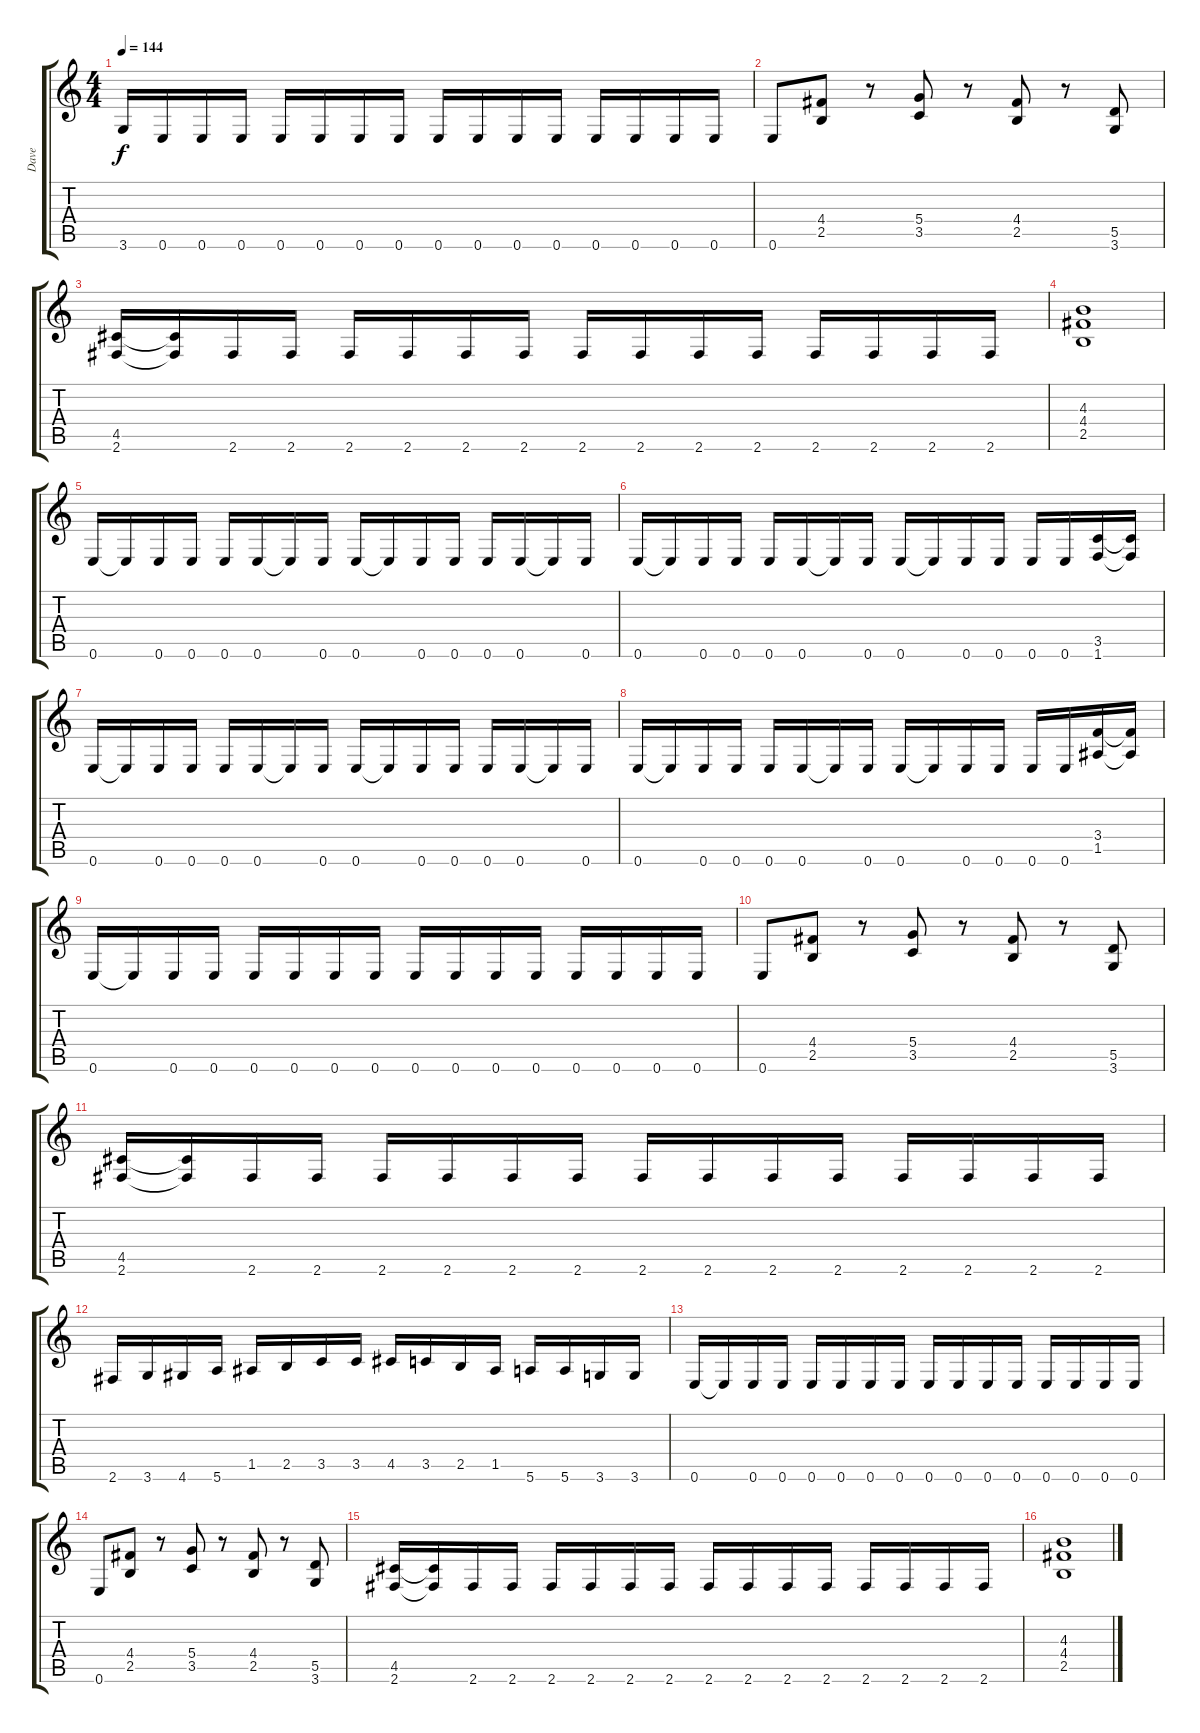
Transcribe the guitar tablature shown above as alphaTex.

\track ("Dave" "Dave") {instrument distortionguitar}
\staff {score tabs}
\tuning (E4 B3 G3 D3 A2 E2) {hide}
\ts (4 4)
\tempo 144
\clef g2
\ks c
3.6{t}.16{dy f} 0.6.16 0.6.16 0.6.16 0.6.16 0.6.16 0.6.16 0.6.16 0.6.16 0.6.16 0.6.16 0.6.16 0.6.16 0.6.16 0.6.16 0.6.16 |
0.6.8 (4.4 2.5).8 r.8 (5.4 3.5).8 r.8 (4.4 2.5).8 r.8 (5.5 3.6).8 |
(4.5 2.6).16 (4.5{t} 2.6{t}).16 2.6.16 2.6.16 2.6.16 2.6.16 2.6.16 2.6.16 2.6.16 2.6.16 2.6.16 2.6.16 2.6.16 2.6.16 2.6.16 2.6.16 |
(4.3 4.4 2.5).1 |
0.6.16 0.6{t}.16 0.6.16 0.6.16 0.6.16 0.6.16 0.6{t}.16 0.6.16 0.6.16 0.6{t}.16 0.6.16 0.6.16 0.6.16 0.6.16 0.6{t}.16 0.6.16 |
0.6.16 0.6{t}.16 0.6.16 0.6.16 0.6.16 0.6.16 0.6{t}.16 0.6.16 0.6.16 0.6{t}.16 0.6.16 0.6.16 0.6.16 0.6.16 (3.5 1.6).16 (3.5{t} 1.6{t}).16 |
0.6.16 0.6{t}.16 0.6.16 0.6.16 0.6.16 0.6.16 0.6{t}.16 0.6.16 0.6.16 0.6{t}.16 0.6.16 0.6.16 0.6.16 0.6.16 0.6{t}.16 0.6.16 |
0.6.16 0.6{t}.16 0.6.16 0.6.16 0.6.16 0.6.16 0.6{t}.16 0.6.16 0.6.16 0.6{t}.16 0.6.16 0.6.16 0.6.16 0.6.16 (3.4 1.5).16 (3.4{t} 1.5{t}).16 |
0.6.16 0.6{t}.16 0.6.16 0.6.16 0.6.16 0.6.16 0.6.16 0.6.16 0.6.16 0.6.16 0.6.16 0.6.16 0.6.16 0.6.16 0.6.16 0.6.16 |
0.6.8 (4.4 2.5).8 r.8 (5.4 3.5).8 r.8 (4.4 2.5).8 r.8 (5.5 3.6).8 |
(4.5 2.6).16 (4.5{t} 2.6{t}).16 2.6.16 2.6.16 2.6.16 2.6.16 2.6.16 2.6.16 2.6.16 2.6.16 2.6.16 2.6.16 2.6.16 2.6.16 2.6.16 2.6.16 |
2.6.16 3.6.16 4.6.16 5.6.16 1.5.16 2.5.16 3.5.16 3.5.16 4.5.16 3.5.16 2.5.16 1.5.16 5.6.16 5.6.16 3.6.16 3.6.16 |
0.6.16 0.6{t}.16 0.6.16 0.6.16 0.6.16 0.6.16 0.6.16 0.6.16 0.6.16 0.6.16 0.6.16 0.6.16 0.6.16 0.6.16 0.6.16 0.6.16 |
0.6.8 (4.4 2.5).8 r.8 (5.4 3.5).8 r.8 (4.4 2.5).8 r.8 (5.5 3.6).8 |
(4.5 2.6).16 (4.5{t} 2.6{t}).16 2.6.16 2.6.16 2.6.16 2.6.16 2.6.16 2.6.16 2.6.16 2.6.16 2.6.16 2.6.16 2.6.16 2.6.16 2.6.16 2.6.16 |
(4.3 4.4 2.5).1
